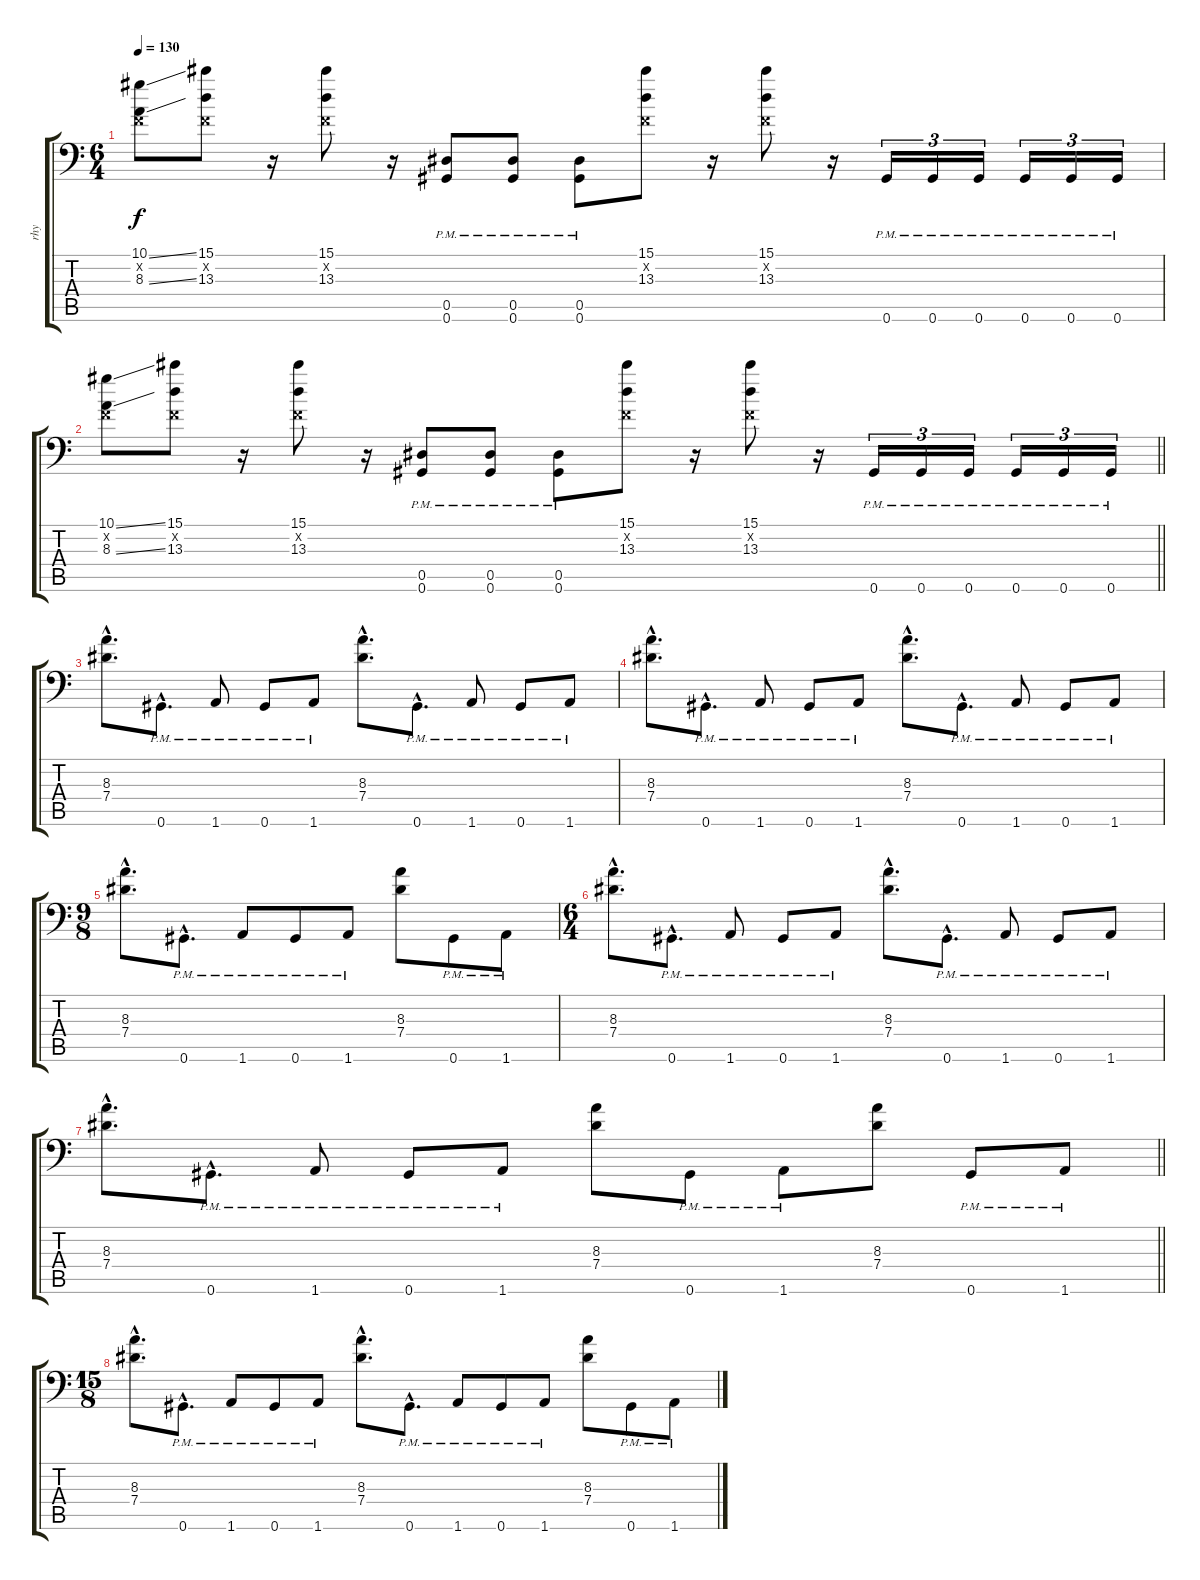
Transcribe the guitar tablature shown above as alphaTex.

\track ("rhy" "rhy") {instrument distortionguitar}
\staff {score tabs}
\tuning (Bb3 F3 Db3 Ab2 Eb2 Ab1) {hide}
\ts (6 4)
\tempo 130
\clef f4
\ks c
(10.1{ss} 0.2{x} 8.3{ss}).8{dy f} (15.1 0.2{x} 13.3).8 r.16 (15.1 0.2{x} 13.3).8 r.16 (0.5{pm} 0.6{pm}).8 (0.5{pm} 0.6{pm}).8 (0.5{pm} 0.6{pm}).8 (15.1 0.2{x} 13.3).8 r.16 (15.1 0.2{x} 13.3).8 r.16 0.6{pm}.16{tu (3 2)} 0.6{pm}.16{tu (3 2)} 0.6{pm}.16{tu (3 2)} 0.6{pm}.16{tu (3 2)} 0.6{pm}.16{tu (3 2)} 0.6{pm}.16{tu (3 2)} |
\barLineRight lightlight
(10.1{ss} 0.2{x} 8.3{ss}).8 (15.1 0.2{x} 13.3).8 r.16 (15.1 0.2{x} 13.3).8 r.16 (0.5{pm} 0.6{pm}).8 (0.5{pm} 0.6{pm}).8 (0.5{pm} 0.6{pm}).8 (15.1 0.2{x} 13.3).8 r.16 (15.1 0.2{x} 13.3).8 r.16 0.6{pm}.16{tu (3 2)} 0.6{pm}.16{tu (3 2)} 0.6{pm}.16{tu (3 2)} 0.6{pm}.16{tu (3 2)} 0.6{pm}.16{tu (3 2)} 0.6{pm}.16{tu (3 2)} |
(8.3{hac} 7.4{hac}).8{d} 0.6{hac pm}.8{d} 1.6{pm}.8 0.6{pm}.8 1.6{pm}.8 (8.3{hac} 7.4{hac}).8{d} 0.6{hac pm}.8{d} 1.6{pm}.8 0.6{pm}.8 1.6{pm}.8 |
\section ("" "")
(8.3{hac} 7.4{hac}).8{d} 0.6{hac pm}.8{d} 1.6{pm}.8 0.6{pm}.8 1.6{pm}.8 (8.3{hac} 7.4{hac}).8{d} 0.6{hac pm}.8{d} 1.6{pm}.8 0.6{pm}.8 1.6{pm}.8 |
\ts (9 8)
(8.3{hac} 7.4{hac}).8{d} 0.6{hac pm}.8{d} 1.6{pm}.8 0.6{pm}.8 1.6{pm}.8 (8.3 7.4).8 0.6{pm}.8 1.6{pm}.8 |
\ts (6 4)
(8.3{hac} 7.4{hac}).8{d} 0.6{hac pm}.8{d} 1.6{pm}.8 0.6{pm}.8 1.6{pm}.8 (8.3{hac} 7.4{hac}).8{d} 0.6{hac pm}.8{d} 1.6{pm}.8 0.6{pm}.8 1.6{pm}.8 |
\barLineRight lightlight
(8.3{hac} 7.4{hac}).8{d} 0.6{hac pm}.8{d} 1.6{pm}.8 0.6{pm}.8 1.6{pm}.8 (8.3 7.4).8 0.6{pm}.8 1.6{pm}.8 (8.3 7.4).8 0.6{pm}.8 1.6{pm}.8 |
\ts (15 8)
(8.3{hac} 7.4{hac}).8{d} 0.6{hac pm}.8{d} 1.6{pm}.8 0.6{pm}.8 1.6{pm}.8 (8.3{hac} 7.4{hac}).8{d} 0.6{hac pm}.8{d} 1.6{pm}.8 0.6{pm}.8 1.6{pm}.8 (8.3 7.4).8 0.6{pm}.8 1.6{pm}.8
